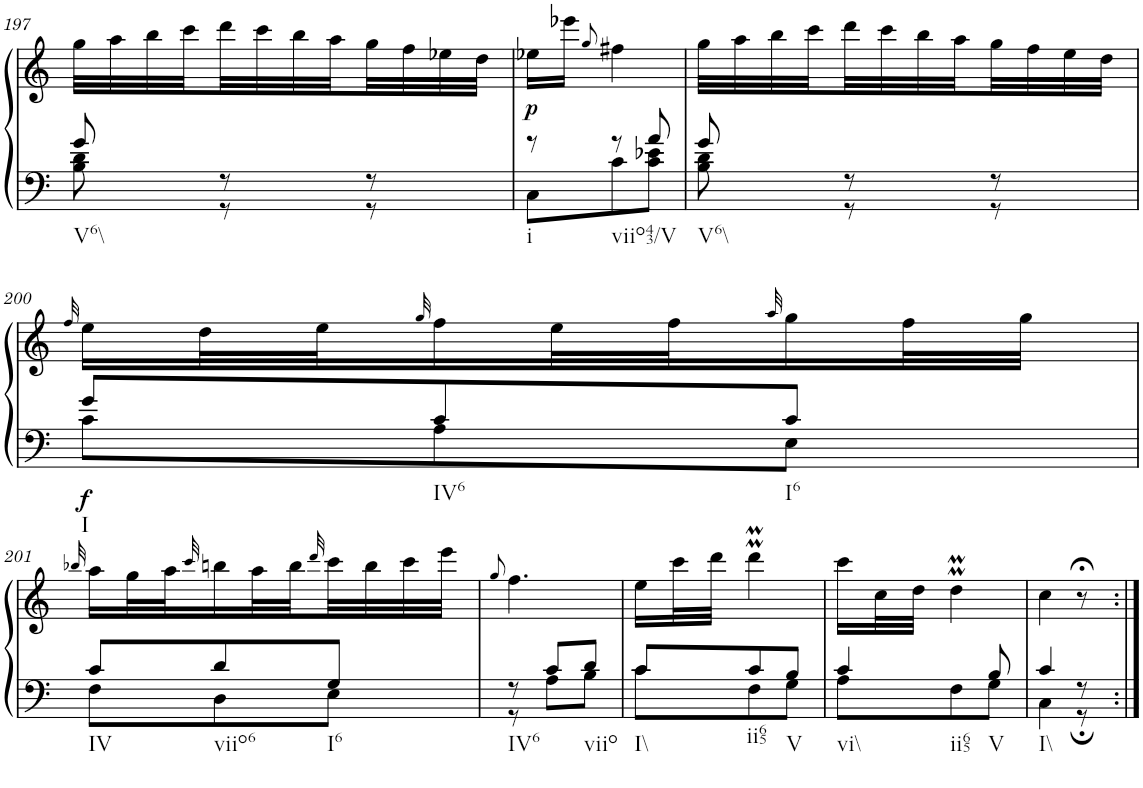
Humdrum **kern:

**kern	**kern	**dynam
*part1	*part1	*part1
*staff2	*staff1	*staff1/2
*I"unbenannt	*	*
!!LO:PB:g=z
*clefG2	*clefG2	*
*k[]	*k[]	*
*M3/8	*M3/8	*
=197	=197	=197
*^	*	*
!LO:TX:b:t=V6\\	!	!	!
8g/	8B\ 8d\	32gg\LLL	.
.	.	32aa\	.
.	.	32bb\	.
.	.	32ccc\	.
8r	8r	32ddd\	.
.	.	32ccc\	.
.	.	32bb\	.
.	.	32aa\	.
8r	8r	32gg\	.
.	.	32ff\	.
.	.	32ee-X\	.
.	.	32dd\JJJ	.
=198	=198	=198	=198
!LO:TX:b:t=i	!	!	!
!	!	!	!LO:DY:b
8r	8C\L	16ee-X\LL	p
.	.	16eee-X\JJ	.
.	.	8qgg/	.
!LO:TX:b:t=viio43/V	!	!	!
8r	8c\	4ff#X\	.
8a/	8c\ 8e-X\J	.	.
=199	=199	=199	=199
!LO:TX:b:t=V6\\	!	!	!
8g/	8B\ 8d\	32gg\LLL	.
.	.	32aa\	.
.	.	32bb\	.
.	.	32ccc\	.
8r	8r	32ddd\	.
.	.	32ccc\	.
.	.	32bb\	.
.	.	32aa\	.
8r	8r	32gg\	.
.	.	32ff\	.
.	.	32ee\	.
.	.	32dd\JJJ	.
!!LO:LB:g=z
=200	=200	=200	=200
.	.	32qff/	.
!LO:TX:b:t=I	!	!	!
!	!	!	!LO:DY:b=2
8g/L	8c\L	16ee\LL	f
.	.	32dd\L	.
.	.	32ee\J	.
.	.	32qgg/	.
!LO:TX:b:t=IV6	!	!	!
8c/	8A\	16ff\	.
.	.	32ee\L	.
.	.	32ff\J	.
.	.	32qaa/	.
!LO:TX:b:t=I6	!	!	!
8c/J	8E\J	16gg\	.
.	.	32ff\L	.
.	.	32gg\JJJ	.
!!LO:LB:g=z
=201	=201	=201	=201
.	.	32qbb-X/	.
!LO:TX:b:t=IV	!	!	!
8c/L	8F\L	16aa\LL	.
.	.	32gg\L	.
.	.	32aa\J	.
.	.	32qccc/	.
!LO:TX:b:t=viio6	!	!	!
8d/	8D\	16bbn\	.
.	.	32aa\L	.
.	.	32bb\	.
.	.	32qddd/	.
!LO:TX:b:t=I6	!	!	!
8G/J	8E\J	32ccc\	.
.	.	32bb\	.
.	.	32ccc\	.
.	.	32eee\JJJ	.
=202	=202	=202	=202
.	.	8qgg/	.
!LO:TX:b:t=IV6	!	!	!
8r	8r	4.ff\	.
8c/L	8A\L	.	.
!LO:TX:b:t=viio	!	!	!
8d/J	8B\J	.	.
=203	=203	=203	=203
!LO:TX:b:t=I\\	!	!	!
8c/L	8c\L	16ee\LL	.
.	.	32ccc\L	.
.	.	32ddd\JJJ	.
!LO:TX:b:t=ii65	!	!	!
8c/	8F\	4dddMM\	.
!LO:TX:b:t=V	!	!	!
8B/J	8G\J	.	.
=204	=204	=204	=204
!LO:TX:b:t=vi\\	!	!	!
!LO:TX:b:t=ii65	!	!	!
4c/	8A\L	16ccc\LL	.
.	.	32cc\L	.
.	.	32dd\JJJ	.
.	8F\	4ddMM\	.
!LO:TX:b:t=V	!	!	!
8B/	8G\J	.	.
=205	=205	=205	=205
!LO:TX:b:t=I\\	!	!	!
4c/	4C\	4cc\	.
8r;	8r	8r;<	.
*v	*v	*	*
=:|!	=:|!	=:|!
*-	*-	*-
